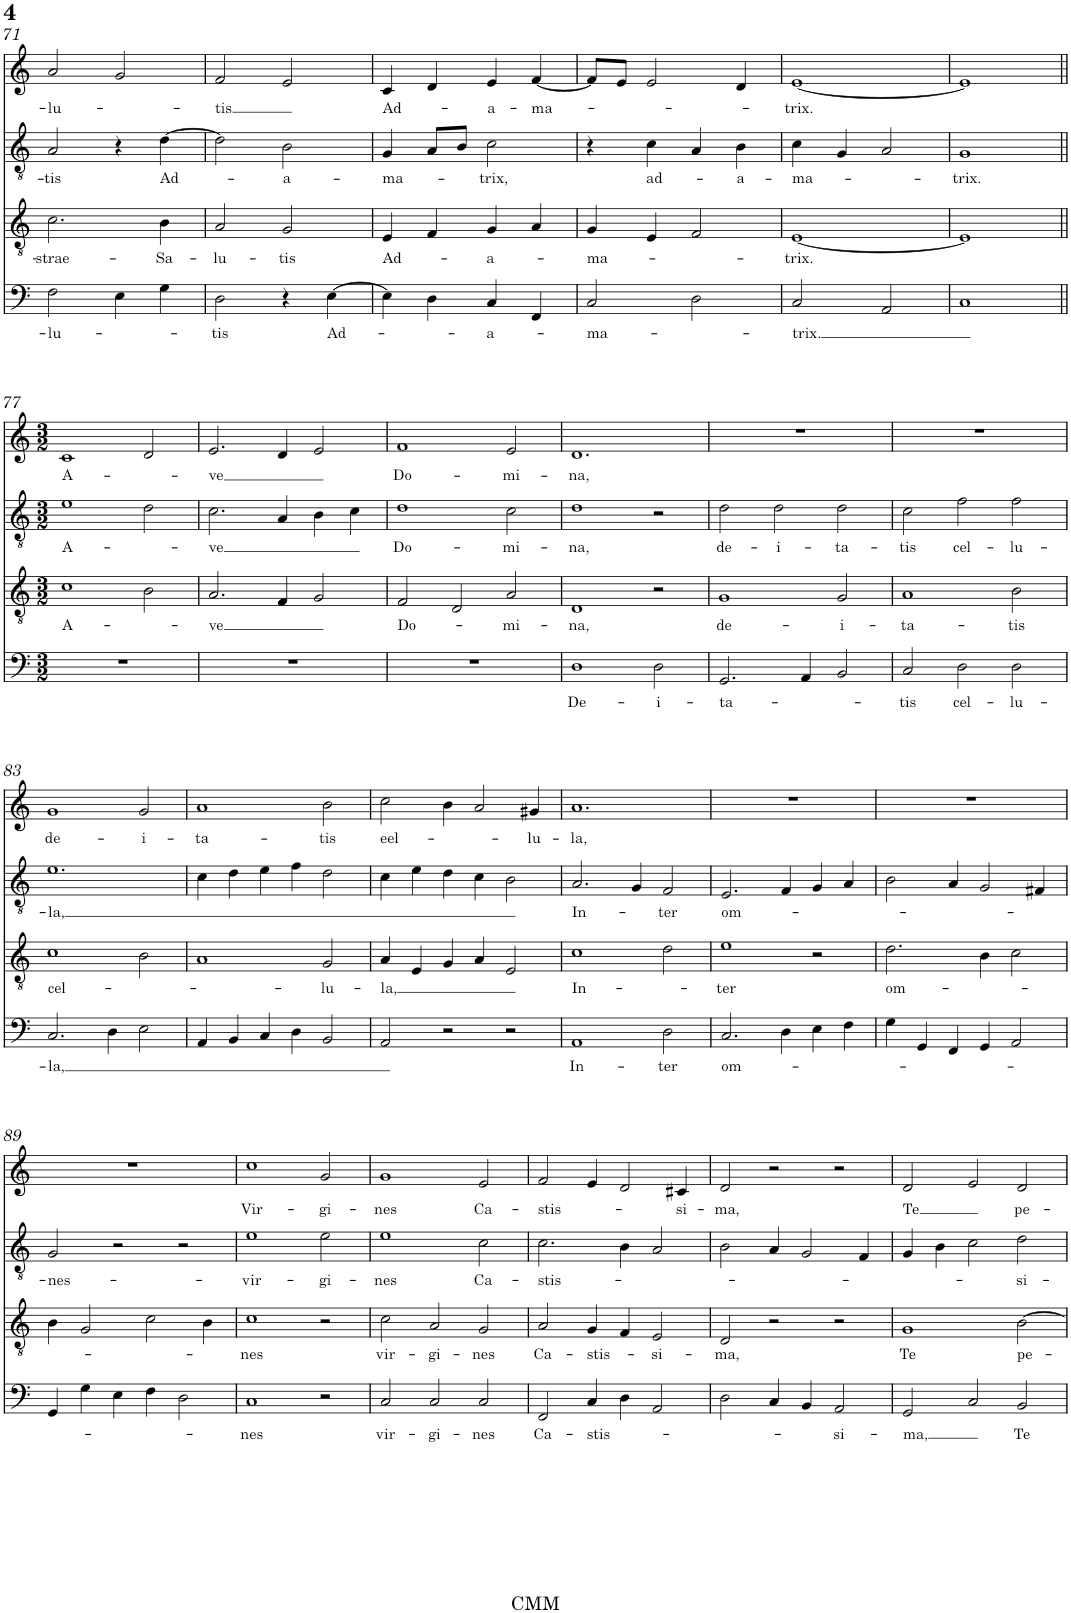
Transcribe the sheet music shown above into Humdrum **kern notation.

**kern	**text	**kern	**text	**kern	**text	**kern	**text
*part4	*part4	*part3	*part3	*part2	*part2	*part1	*part1
*staff4	*staff4	*staff3	*staff3	*staff2	*staff2	*staff1	*staff1
*I"Piano	*	*I"Piano	*	*I"Piano	*	*I"Piano	*
*I'Pno	*	*I'Pno	*	*I'Pno	*	*I'Pno	*
!!LO:PB:g=z
*clefF4	*	*clefGv2	*	*clefGv2	*	*clefG2	*
*k[]	*	*k[]	*	*k[]	*	*k[]	*
*M2/2	*	*M2/2	*	*M2/2	*	*M2/2	*
*met(c|)	*	*met(c|)	*	*met(c|)	*	*met(c|)	*
=71	=71	=71	=71	=71	=71	=71	=71
!	!LO:LY:b	!	!LO:LY:b	!	!LO:LY:b	!	!LO:LY:b
2F\	-lu-	2.c\	-strae-	2A/	-tis	2a/	-lu-
4E\	.	.	.	4r	.	2g/	.
!	!	!	!LO:LY:b	!	!LO:LY:b	!	!
4G\	.	4B\	-Sa-	[4d\	Ad-	.	.
=72	=72	=72	=72	=72	=72	=72	=72
!	!LO:LY:b	!	!LO:LY:b	!	!	!	!LO:LY:b
2D\	-tis	2A/	-lu-	2d\]	.	2f/	-tis
!	!	!	!LO:LY:b	!	!LO:LY:b	!	!
4r	.	2G/	-tis	2B\	-a-	2e/	.
!	!LO:LY:b	!	!	!	!	!	!
[4E\	Ad-	.	.	.	.	.	.
=73	=73	=73	=73	=73	=73	=73	=73
!	!	!	!LO:LY:b	!	!LO:LY:b	!	!LO:LY:b
4E\]	.	4E/	Ad-	4G/	-ma-	4c/	Ad-
4D\	.	4F/	.	8A/L	.	4d/	.
.	.	.	.	8B/J	.	.	.
!	!LO:LY:b	!	!LO:LY:b	!	!LO:LY:b	!	!LO:LY:b
4C/	-a-	4G/	-a-	2c\	-trix,	4e/	-a-
!	!	!	!	!	!	!	!LO:LY:b
4FF/	.	4A/	.	.	.	[4f/	-ma-
=74	=74	=74	=74	=74	=74	=74	=74
!	!LO:LY:b	!	!LO:LY:b	!	!	!	!
2C/	-ma-	4G/	-ma-	4r	.	8f/L]	.
.	.	.	.	.	.	8e/J	.
!	!	!	!	!	!LO:LY:b	!	!
.	.	4E/	.	4c\	ad-	2e/	.
2D\	.	2F/	.	4A/	.	.	.
!	!	!	!	!	!LO:LY:b	!	!
.	.	.	.	4B\	-a-	4d/	.
=75	=75	=75	=75	=75	=75	=75	=75
!	!LO:LY:b	!	!LO:LY:b	!	!LO:LY:b	!	!LO:LY:b
2C/	-trix.	[1E	-trix.	4c\	-ma-	[1e	-trix.
.	.	.	.	4G/	.	.	.
2AA/	.	.	.	2A/	.	.	.
=76	=76	=76	=76	=76	=76	=76	=76
!	!	!	!	!	!LO:LY:b	!	!
1C	.	1E]	.	1G	-trix.	1e]	.
!!LO:LB:g=z
=77||	=77||	=77||	=77||	=77||	=77||	=77||	=77||
*M3/2	*	*M3/2	*	*M3/2	*	*M3/2	*
!	!	!	!LO:LY:b	!	!LO:LY:b	!	!LO:LY:b
1.r	.	1c	A-	1e	A-	1c	A-
.	.	2B\	.	2d\	.	2d/	.
=78	=78	=78	=78	=78	=78	=78	=78
!	!	!	!LO:LY:b	!	!LO:LY:b	!	!LO:LY:b
1.r	.	2.A/	-ve	2.c\	-ve	2.e/	-ve
.	.	4F/	.	4A/	.	4d/	.
.	.	2G/	.	4B\	.	2e/	.
.	.	.	.	4c\	.	.	.
=79	=79	=79	=79	=79	=79	=79	=79
!	!	!	!LO:LY:b	!	!LO:LY:b	!	!LO:LY:b
1.r	.	2F/	Do-	1d	Do-	1f	Do-
.	.	2D/	.	.	.	.	.
!	!	!	!LO:LY:b	!	!LO:LY:b	!	!LO:LY:b
.	.	2A/	-mi-	2c\	-mi-	2e/	-mi-
=80	=80	=80	=80	=80	=80	=80	=80
!	!LO:LY:b	!	!LO:LY:b	!	!LO:LY:b	!	!LO:LY:b
1D	De-	1D	-na,	1d	-na,	1.d	-na,
!	!LO:LY:b	!	!	!	!	!	!
2D\	-i-	2r	.	2r	.	.	.
=81	=81	=81	=81	=81	=81	=81	=81
!	!LO:LY:b	!	!LO:LY:b	!	!LO:LY:b	!	!
2.GG/	-ta-	1G	de-	2d\	de-	1.r	.
!	!	!	!	!	!LO:LY:b	!	!
.	.	.	.	2d\	-i-	.	.
4AA/	.	.	.	.	.	.	.
!	!	!	!LO:LY:b	!	!LO:LY:b	!	!
2BB/	.	2G/	-i-	2d\	-ta-	.	.
=82	=82	=82	=82	=82	=82	=82	=82
!	!LO:LY:b	!	!LO:LY:b	!	!LO:LY:b	!	!
2C/	-tis	1A	-ta-	2c\	-tis	1.r	.
!	!LO:LY:b	!	!	!	!LO:LY:b	!	!
2D\	cel-	.	.	2f\	cel-	.	.
!	!LO:LY:b	!	!LO:LY:b	!	!LO:LY:b	!	!
2D\	-lu-	2B\	-tis	2f\	-lu-	.	.
!!LO:LB:g=z
=83	=83	=83	=83	=83	=83	=83	=83
!	!LO:LY:b	!	!LO:LY:b	!	!LO:LY:b	!	!LO:LY:b
2.C/	-la,	1c	cel-	1.e	-la,	1g	de-
4D\	.	.	.	.	.	.	.
!	!	!	!	!	!	!	!LO:LY:b
2E\	.	2B\	.	.	.	2g/	-i-
=84	=84	=84	=84	=84	=84	=84	=84
!	!	!	!	!	!	!	!LO:LY:b
4AA/	.	1A	.	4c\	.	1a	-ta-
4BB/	.	.	.	4d\	.	.	.
4C/	.	.	.	4e\	.	.	.
4D\	.	.	.	4f\	.	.	.
!	!	!	!LO:LY:b	!	!	!	!LO:LY:b
2BB/	.	2G/	-lu-	2d\	.	2b\	-tis
=85	=85	=85	=85	=85	=85	=85	=85
!	!	!	!LO:LY:b	!	!	!	!LO:LY:b
2AA/	.	4A/	-la,	4c\	.	2cc\	eel-
.	.	4E/	.	4e\	.	.	.
2r	.	4G/	.	4d\	.	4b\	.
.	.	4A/	.	4c\	.	2a/	.
2r	.	2E/	.	2B\	.	.	.
!	!	!	!	!	!	!	!LO:LY:b
.	.	.	.	.	.	4g#X/	-lu-
=86	=86	=86	=86	=86	=86	=86	=86
!	!LO:LY:b	!	!LO:LY:b	!	!LO:LY:b	!	!LO:LY:b
1AA	In-	1c	In-	2.A/	In-	1.a	-la,
.	.	.	.	4G/	.	.	.
!	!LO:LY:b	!	!	!	!LO:LY:b	!	!
2D\	-ter	2d\	.	2F/	-ter	.	.
=87	=87	=87	=87	=87	=87	=87	=87
!	!LO:LY:b	!	!LO:LY:b	!	!LO:LY:b	!	!
2.C/	om-	1e	-ter	2.E/	om-	1.r	.
4D\	.	.	.	4F/	.	.	.
4E\	.	2r	.	4G/	.	.	.
4F\	.	.	.	4A/	.	.	.
=88	=88	=88	=88	=88	=88	=88	=88
!	!	!	!LO:LY:b	!	!	!	!
4G\	.	2.d\	om-	2B\	.	1.r	.
4GG/	.	.	.	.	.	.	.
4FF/	.	.	.	4A/	.	.	.
4GG/	.	4B\	.	2G/	.	.	.
2AA/	.	2c\	.	.	.	.	.
.	.	.	.	4F#X/	.	.	.
!!LO:LB:g=z
=89	=89	=89	=89	=89	=89	=89	=89
!	!	!	!	!	!LO:LY:b	!	!
4GG/	.	4B\	.	2G/	-nes-	1.r	.
4G\	.	2G/	.	.	.	.	.
4E\	.	.	.	2r	.	.	.
4F\	.	2c\	.	.	.	.	.
2D\	.	.	.	2r	.	.	.
.	.	4B\	.	.	.	.	.
=90	=90	=90	=90	=90	=90	=90	=90
!	!LO:LY:b	!	!LO:LY:b	!	!LO:LY:b	!	!LO:LY:b
1C	-nes	1c	-nes	1e	-vir-	1cc	Vir-
!	!	!	!	!	!LO:LY:b	!	!LO:LY:b
2r	.	2r	.	2e\	-gi-	2g/	-gi-
=91	=91	=91	=91	=91	=91	=91	=91
!	!LO:LY:b	!	!LO:LY:b	!	!LO:LY:b	!	!LO:LY:b
2C/	vir-	2c\	vir-	1e	-nes	1g	-nes
!	!LO:LY:b	!	!LO:LY:b	!	!	!	!
2C/	-gi-	2A/	-gi-	.	.	.	.
!	!LO:LY:b	!	!LO:LY:b	!	!LO:LY:b	!	!LO:LY:b
2C/	-nes	2G/	-nes	2c\	Ca-	2e/	Ca-
=92	=92	=92	=92	=92	=92	=92	=92
!	!LO:LY:b	!	!LO:LY:b	!	!LO:LY:b	!	!LO:LY:b
2FF/	Ca-	2A/	Ca-	2.c\	-stis-	2f/	-stis-
!	!LO:LY:b	!	!LO:LY:b	!	!	!	!
4C/	-stis-	4G/	-stis-	.	.	4e/	.
4D\	.	4F/	.	4B\	.	2d/	.
!	!	!	!LO:LY:b	!	!	!	!
2AA/	.	2E/	-si-	2A/	.	.	.
!	!	!	!	!	!	!	!LO:LY:b
.	.	.	.	.	.	4c#X/	-si-
=93	=93	=93	=93	=93	=93	=93	=93
!	!	!	!LO:LY:b	!	!	!	!LO:LY:b
2D\	.	2D/	-ma,	2B\	.	2d/	-ma,
4C/	.	2r	.	4A/	.	2r	.
4BB/	.	.	.	2G/	.	.	.
!	!LO:LY:b	!	!	!	!	!	!
2AA/	-si-	2r	.	.	.	2r	.
.	.	.	.	4F/	.	.	.
=94	=94	=94	=94	=94	=94	=94	=94
!	!LO:LY:b	!	!LO:LY:b	!	!	!	!LO:LY:b
2GG/	-ma,	1G	Te	4G/	.	2d/	Te
.	.	.	.	4B\	.	.	.
2C/	.	.	.	2c\	.	2e/	.
!	!LO:LY:b	!	!LO:LY:b	!	!LO:LY:b	!	!LO:LY:b
2BB/	Te	[2B\	pe-	2d\	-si-	2d/	pe-
=	=	=	=	=	=	=	=
*-	*-	*-	*-	*-	*-	*-	*-
